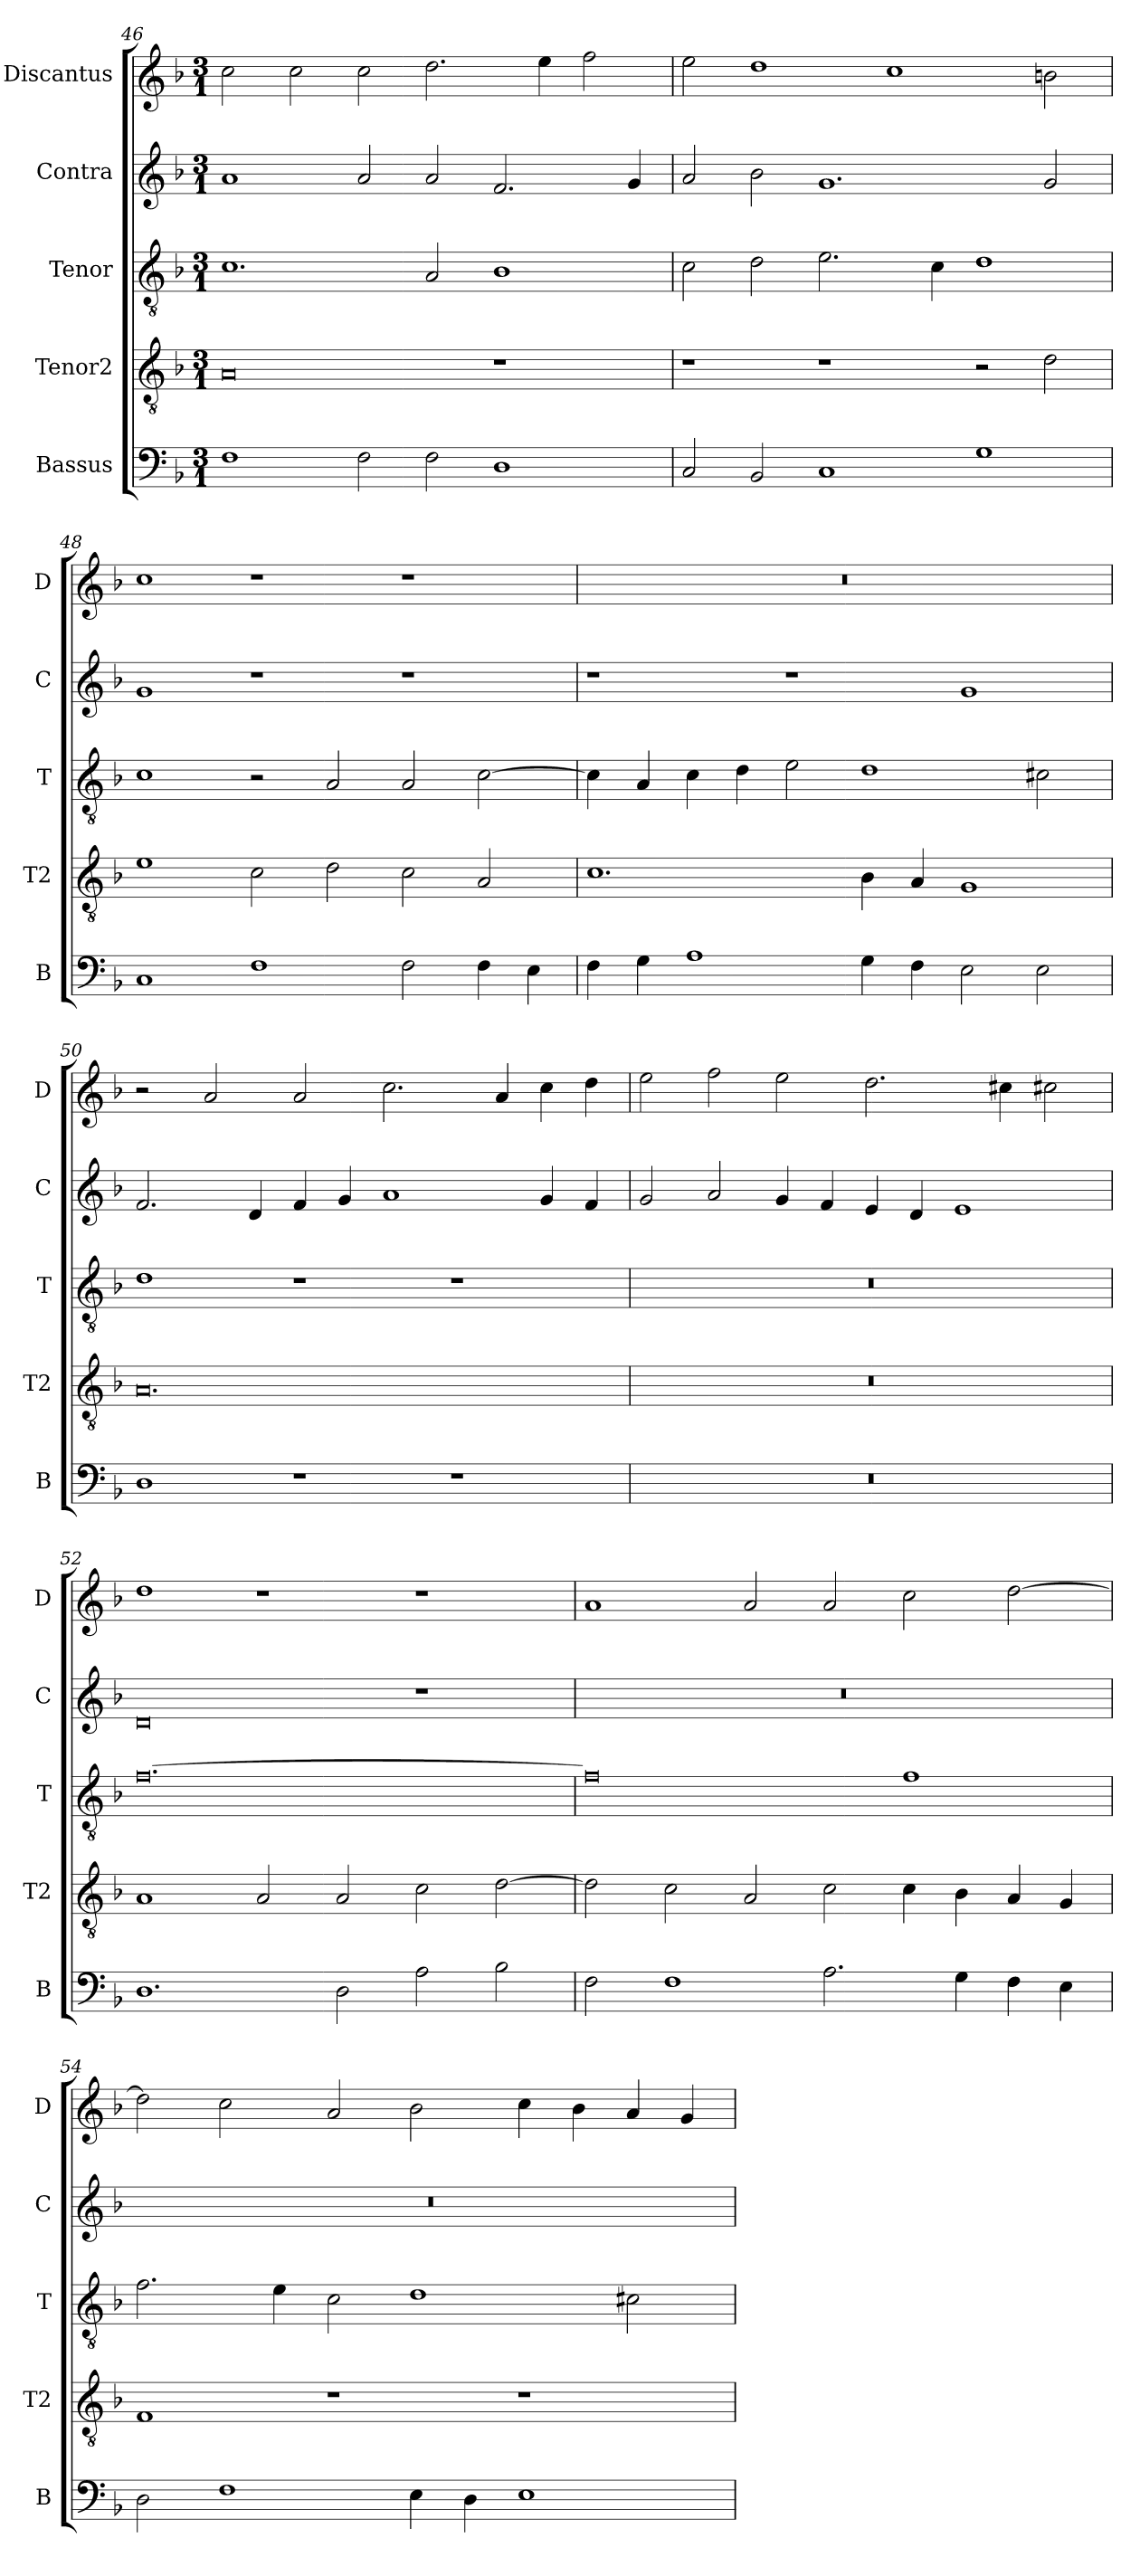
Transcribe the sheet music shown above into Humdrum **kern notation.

**kern	**kern	**kern	**kern	**kern
*part5	*part4	*part3	*part2	*part1
*staff5	*staff4	*staff3	*staff2	*staff1
*I"Bassus	*I"Tenor2	*I"Tenor	*I"Contra	*I"Discantus
*I'B	*I'T2	*I'T	*I'C	*I'D
*clefF4	*clefGv2	*clefGv2	*clefG2	*clefG2
*k[b-]	*k[b-]	*k[b-]	*k[b-]	*k[b-]
*M3/1	*M3/1	*M3/1	*M3/1	*M3/1
=46	=46	=46	=46	=46
1F	0A	1.c	1a	2cc\
.	.	.	.	2cc\
2F\	.	.	2a/	2cc\
2F\	.	2A/	2a/	2.dd\
1D	1r	1B-	2.f/	.
.	.	.	.	4ee\
.	.	.	.	2ff\
.	.	.	4g/	.
=47	=47	=47	=47	=47
2C/	1r	2c\	2a/	2ee\
2BB-/	.	2d\	2b-\	1dd
1C	1r	2.e\	1.g	.
.	.	.	.	1cc
.	.	4c\	.	.
1G	2r	1d	.	.
.	2d\	.	2g/	2bn\
=48	=48	=48	=48	=48
1C	1e	1c	1g	1cc
1F	2c\	2r	1r	1r
.	2d\	2A/	.	.
2F\	2c\	2A/	1r	1r
4F\	2A/	[2c\	.	.
4E\	.	.	.	.
=49	=49	=49	=49	=49
4F\	1.c	4c\]	1r	0.r
4G\	.	4A/	.	.
1A	.	4c\	.	.
.	.	4d\	.	.
.	.	2e\	1r	.
4G\	4B-\	1d	.	.
4F\	4A/	.	.	.
2E\	1G	.	1g	.
2E\	.	2c#X\	.	.
=50	=50	=50	=50	=50
1D	0.A	1d	2.f/	2r
.	.	.	.	2a/
.	.	.	4d/	.
1r	.	1r	4f/	2a/
.	.	.	4g/	.
.	.	.	1a	2.cc\
1r	.	1r	.	.
.	.	.	.	4a/
.	.	.	4g/	4cc\
.	.	.	4f/	4dd\
=51	=51	=51	=51	=51
0.r	0.r	0.r	2g/	2ee\
.	.	.	2a/	2ff\
.	.	.	4g/	2ee\
.	.	.	4f/	.
.	.	.	4e/	2.dd\
.	.	.	4d/	.
.	.	.	1e	.
.	.	.	.	4cc#X\
.	.	.	.	2cc#X\
=52	=52	=52	=52	=52
1.D	1A	[0.f	0d	1dd
.	2A/	.	.	1r
2D\	2A/	.	.	.
2A\	2c\	.	1r	1r
2B-\	[2d\	.	.	.
=53	=53	=53	=53	=53
2F\	2d\]	0f]	0.r	1a
1F	2c\	.	.	.
.	2A/	.	.	2a/
2.A\	2c\	.	.	2a/
.	4c\	1f	.	2cc\
4G\	4B-\	.	.	.
4F\	4A/	.	.	[2dd\
4E\	4G/	.	.	.
=54	=54	=54	=54	=54
2D\	1F	2.f\	0.r	2dd\]
1F	.	.	.	2cc\
.	.	4e\	.	.
.	1r	2c\	.	2a/
4E\	.	1d	.	2b-\
4D\	.	.	.	.
1E	1r	.	.	4cc\
.	.	.	.	4b-\
.	.	2c#X\	.	4a/
.	.	.	.	4g/
=	=	=	=	=
*-	*-	*-	*-	*-
